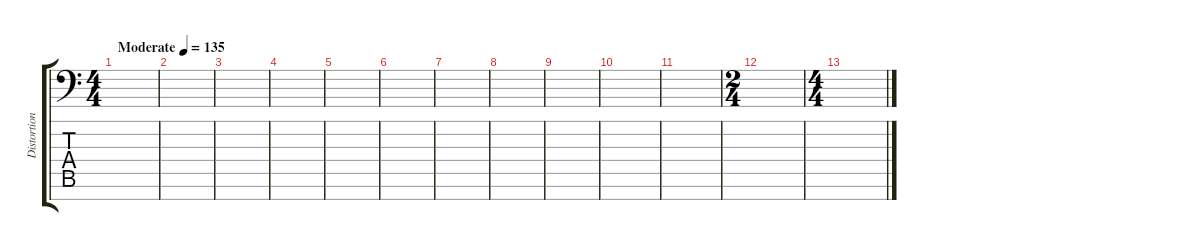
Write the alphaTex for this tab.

\track ("Distortion Guitar" "Distortion") {instrument overdrivenguitar}
\staff {score tabs}
\tuning (E4 B3 G3 D3 A2 E2 C-1) {hide}
\ts (4 4)
\tempo (135 "Moderate")
\clef f4
\ks c
|
|
|
|
|
|
|
|
|
|
|
\ts (2 4)
|
\ts (4 4)
